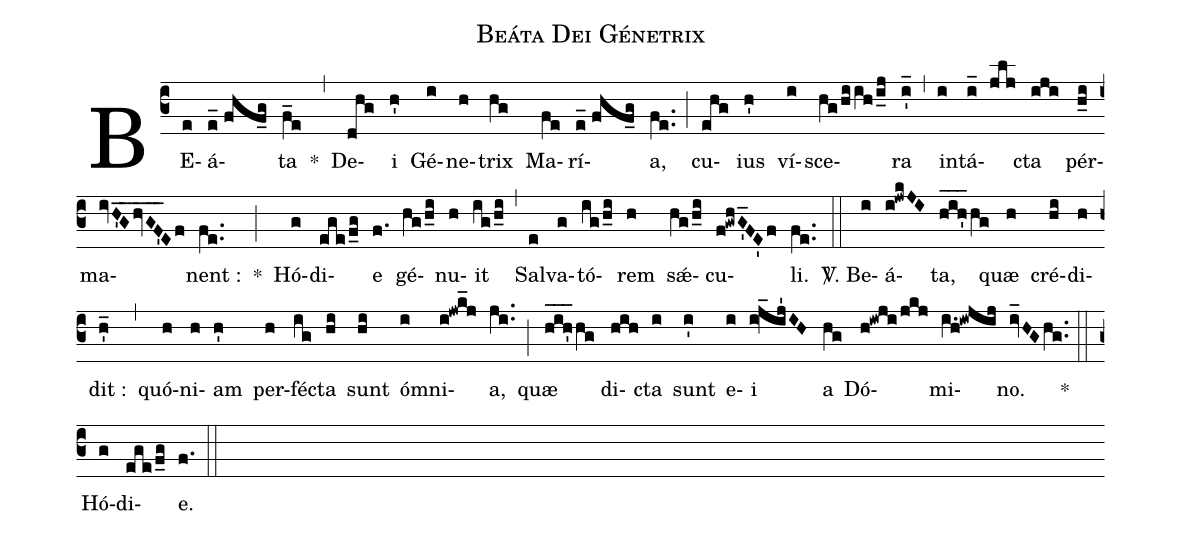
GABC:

name:Beáta Dei Génetrix;
%%
(c3) BE(e)á(e_//fhf_g)ta(f_e) *(,) De(dhg)i(h') Gé(i)ne(h)trix(hg) Ma(fe)rí(e_//fhf_g)a,(fe..) (;) cu(ehg)ius(h') ví(i)sce(hg/hiih/i_j)ra(i'_) (,) in(i)tá(i_ jlj)cta(iji) pér(h_i)ma(ivH'_G_hvGF'___Ef)nent :(fe..) *(;) Hó(g)di(ege/f_g)e(f.) gé-(hg/h_i)nu(h)it(ig/h_i) (,) Sal(e)va(g)tó(ig/h_i)rem(h) s<sp>'ae</sp>(hg/h_i)cu(f!gwhG'_FE'f)li.(fe..) (::)

<sp>V/</sp>. Be(i)á(i!jwkJI)ta,(hih'___hg) quæ(h) cré(hi)di(h)dit :(h'_) (,) quó(h)ni(h)am(h') per(h)fé(ig)cta(hi) sunt(hi) ó(i)mni(i!jwk_j)a,(ji..) (;) quæ(hih'___hg) di(hih)cta(i) sunt(i') e(i)i(i!j_ij'IH) a(hg) Dó(h!iwji/jkj)mi(i.h!iwjij)no.(iv_HGhg..) *(::) Hó(g)di(ege/f_g)e.(f.) (::)
